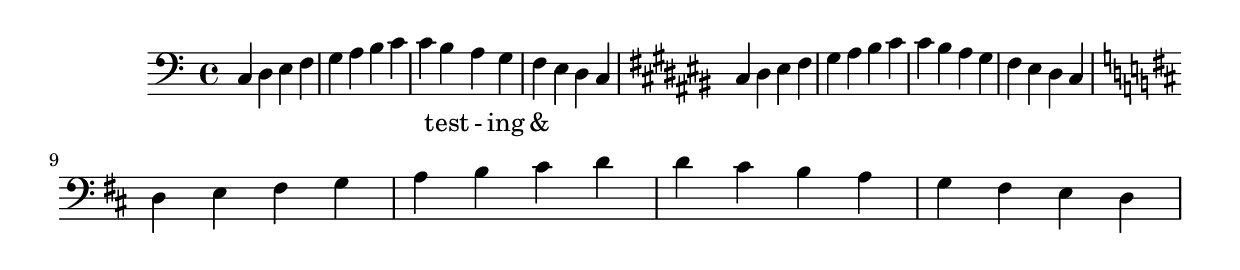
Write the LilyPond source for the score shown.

\version "2.18.2"
\language "english"

\score {
  
  \transpose c c {
    <<
    
      \relative c' {
        \key c \major %affects
        \clef bass
        \repeat unfold 1 {
         c,4 d e f g a b c 
         c b a g f e d c
  
        \key cs \major %affects
        cs ds es fs gs as bs cs 
        cs bs as gs fs es ds cs \break

         \key d \major %affects
         d e fs g a b cs d
         d cs b a g fs e d 
        }
        
      }
    
     
      \addlyrics {
       | _ _ _ _ | _ _ _ _ | 
        _ test - ing &
      } 
      

    >>
  }
  
  
  

  \midi{}
  \layout{}
}
